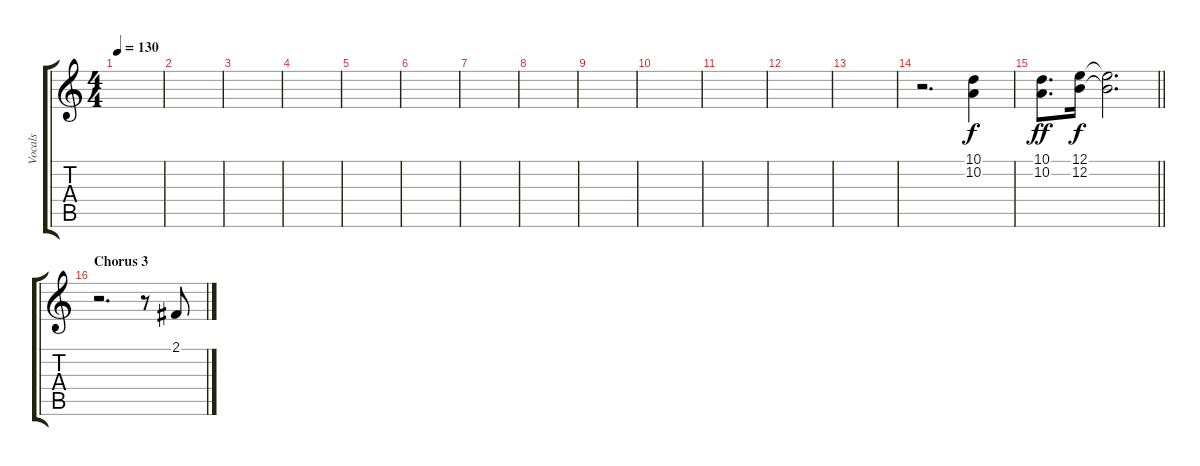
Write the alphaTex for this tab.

\track ("Vocals" "Vocals") {instrument lead1square}
\staff {score tabs}
\tuning (E4 B3 G3 D3 A2 E2) {hide}
\ts (4 4)
\tempo 130
\clef g2
\ks c
|
|
|
|
|
|
|
|
|
|
|
|
|
r.2{d} (10.1 10.2).4{dy f} |
\barLineRight lightlight
(10.1 10.2).8{d dy ff} (12.1 12.2).16{dy f} (12.1{t} 12.2{t}).2{d} |
\section ("" "Chorus 3")
r.2{d} r.8 2.1.8
